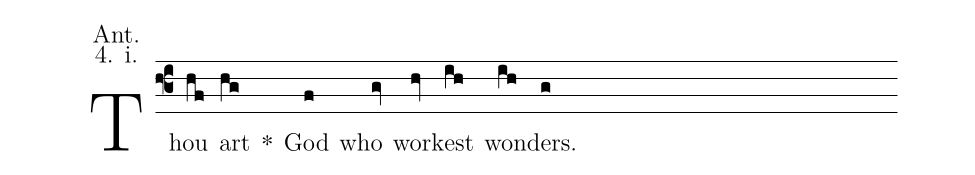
annotation: Ant.;
annotation: 4. i.;
%%
(f3) Thou(hf) art(hg) <sp>*</sp>() God(f) who(gv) work(hv)est(ih) won(ih)ders.(g)
